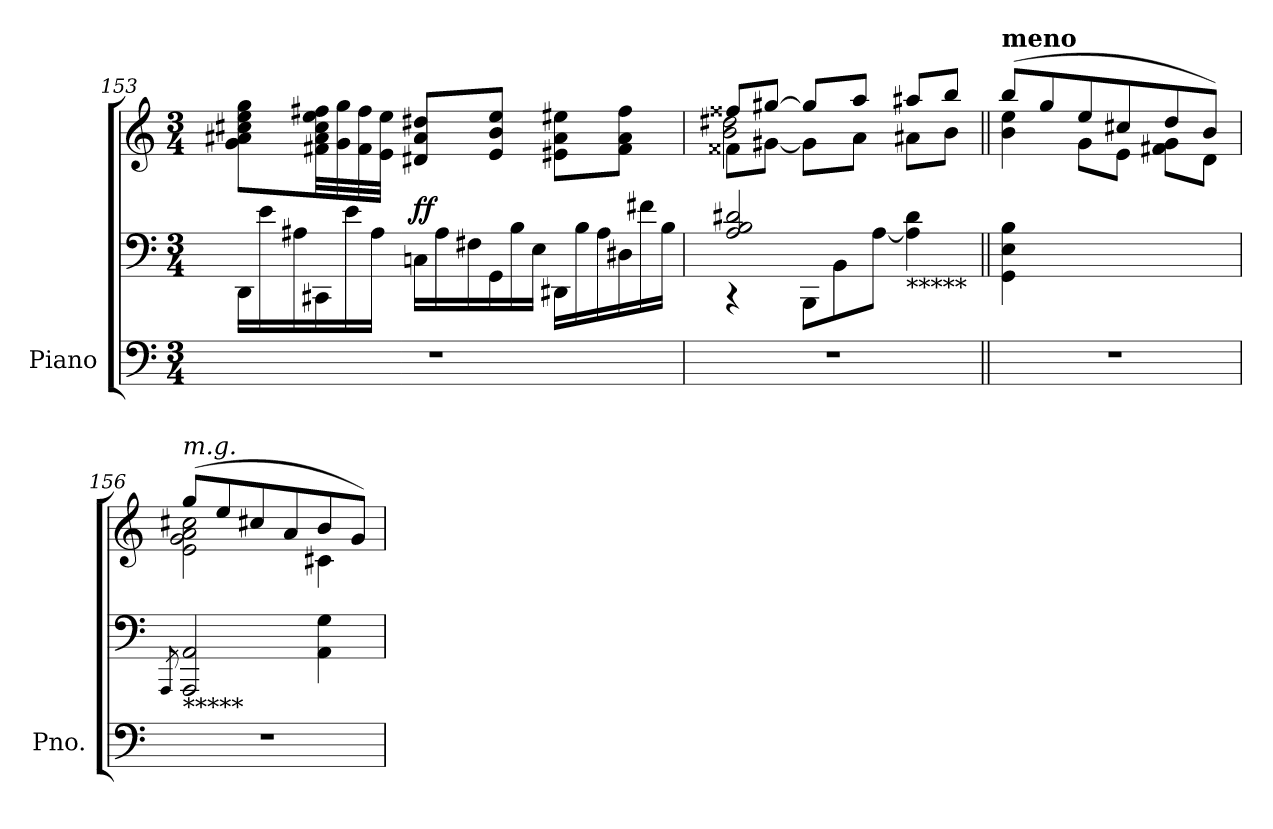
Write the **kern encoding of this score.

**kern	**kern	**kern	**dynam
*part1	*part1	*part1	*part1
*staff3	*staff2	*staff1	*staff1/2/3
*I"Piano	*	*	*
*I'Pno.	*	*	*
*clefF4	*clefF4	*clefG2	*
*k[]	*k[]	*k[]	*
*M3/4	*M3/4	*M3/4	*
*	*Xtuplet	*	*
=153	=153	=153	=153
2.r	24DD\LL	8g\ 8a#X\ 8cc#X\ 8ee\ 8gg\L	.
.	24e\	.	.
.	24A#X\	.	.
.	24CC#X\	32f#X\ 32a#\ 32cc#\ 32ee\ 32ff#X\LL	.
.	.	32g\ 32gg\	.
.	24e\	.	.
.	.	32f#\ 32ff#\	.
.	24A#\JJ	.	.
.	.	32e\ 32ee\JJJ	.
!	!	!	!LO:DY:a=2
.	24Cn\LL	8d#X/ 8a#/ 8dd#X/L	ff
.	24A#\	.	.
.	24F#X\	.	.
.	24GG\	8e/ 8b/ 8ee/J	.
.	24B\	.	.
.	24E\JJ	.	.
.	24DD#X\LL	8e#X\ 8a#\ 8ee#X\L	.
.	24B\	.	.
.	24A#\	.	.
.	24D#X\	8f#\ 8a#\ 8ff#\J	.
.	24f#X\	.	.
.	24B\JJ	.	.
!!LO:LB:g=z
=154	=154	=154	=154
*	*^	*^	*
*	*	*	*	*^	*
2.r	2A/ 2B/ 2d#X/	4r	8ff##X/L	8f##X\L	2b\ 2dd#X\	.
.	.	.	[8gg#X/J	[8g#X\J	.	.
.	.	12BBB\L	8gg#/L]	8g#\L]	.	.
.	.	12BB\	.	.	.	.
.	.	.	8aa/J	8a\J	.	.
.	.	[12A\J	.	.	.	.
!	!LO:TX:b:t=*****	!	!	!	!	!
.	4ryy	4A\] 4d#\	8aa#X/L	8a#X\L	4ryy	.
.	.	.	8bb/J	8b\J	.	.
*	*v	*v	*	*	*	*
*	*	*	*v	*v	*
=155||	=155||	=155||	=155||	=155||
!	!	!LO:TX:a:B:t=meno	!	!
2.r	4GG\ 4E\ 4B\	(8bb/L	4b\ 4ee\	.
.	.	8gg/	.	.
.	4ryy	8ee/	8g\L	.
.	.	8cc#X/	8e\J	.
.	4ryy	8dd/	8f#X\ 8g\L	.
.	.	8b/J)	8d\J	.
=156	=156	=156	=156	=156
.	8qAAA/	.	.	.
!	!	!LO:TX:a:i:t=m.g.	!	!
!	!LO:TX:b:t=*****	!	!	!
2.r	2AAA/ 2AA/	(8gg/L	2e\ 2g\ 2a\ 2cc#X\	.
.	.	8ee/	.	.
.	.	8cc#X/	.	.
.	.	8a/	.	.
.	4AA\ 4G\	8b/	4c#X\	.
.	.	8g/J)	.	.
*	*	*v	*v	*
=	=	=	=
*-	*-	*-	*-
